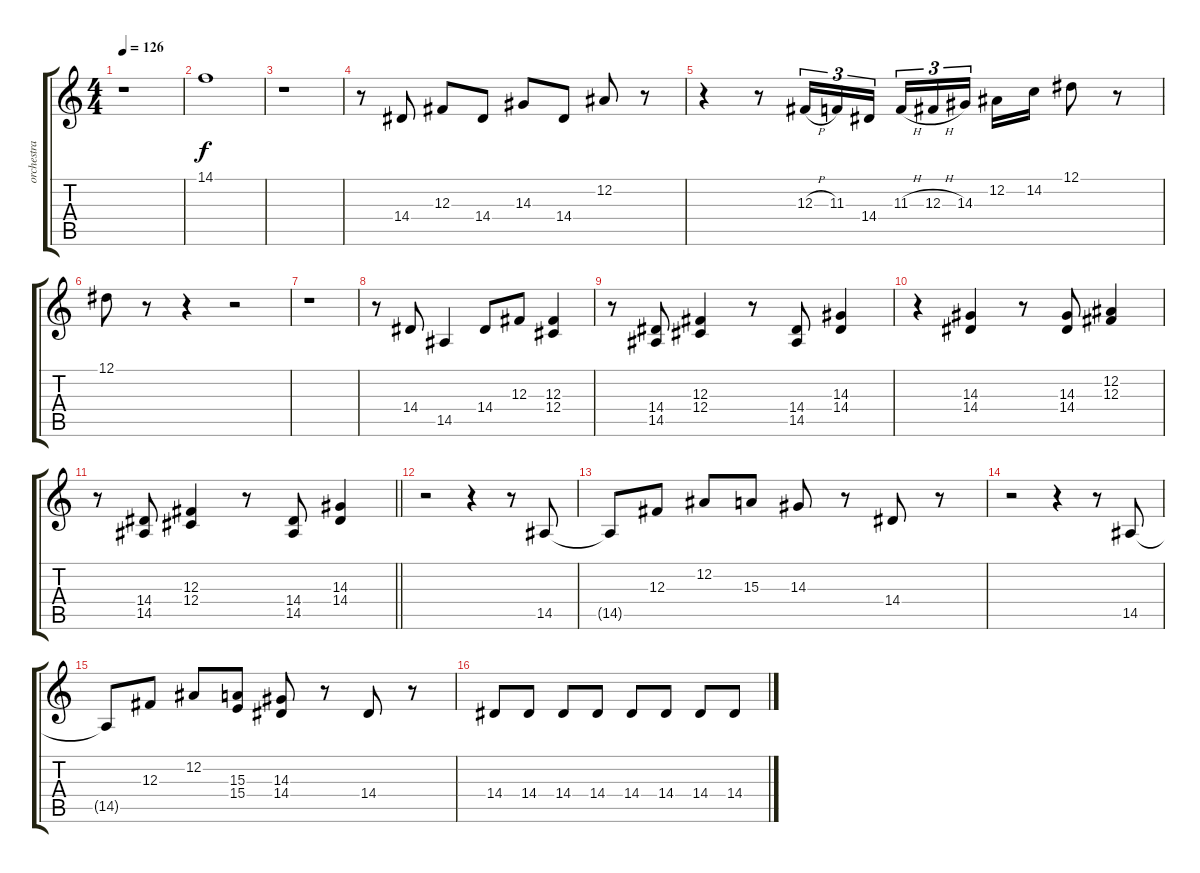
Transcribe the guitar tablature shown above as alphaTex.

\track ("orchestra" "orchestra") {instrument stringensemble1}
\staff {score tabs}
\tuning (Eb4 Bb3 Gb3 Db3 Ab2 Eb2) {hide}
\ts (4 4)
\tempo 126
\clef g2
\ks c
r.1{dy f} |
14.1.1 |
r.1 |
r.8 14.4.8 12.3.8 14.4.8 14.3.8 14.4.8 12.2.8 r.8 |
r.4 r.8 12.3{h}.16{tu (3 2)} 11.3.16{tu (3 2)} 14.4.16{tu (3 2)} 11.3{h}.16{tu (3 2)} 12.3{h}.16{tu (3 2)} 14.3.16{tu (3 2) beam splitsecondary} 12.2.16 14.2.16 12.1.8 r.8 |
12.1.8 r.8 r.4 r.2 |
r.1 |
r.8 14.4.8 14.5.4 14.4.8 12.3.8 (12.3 12.4).4 |
r.8 (14.4 14.5).8 (12.3 12.4).4 r.8 (14.4 14.5).8 (14.3 14.4).4 |
r.4 (14.3 14.4).4 r.8 (14.3 14.4).8 (12.2 12.3).4 |
\barLineRight lightlight
r.8 (14.4 14.5).8 (12.3 12.4).4 r.8 (14.4 14.5).8 (14.3 14.4).4 |
r.2 r.4 r.8 14.5.8 |
14.5{t}.8 12.3.8 12.2.8 15.3.8 14.3.8 r.8 14.4.8 r.8 |
r.2 r.4 r.8 14.5.8 |
14.5{t}.8 12.3.8 12.2.8 (15.3 15.4).8 (14.3 14.4).8 r.8 14.4.8 r.8 |
14.4.8 14.4.8 14.4.8 14.4.8 14.4.8 14.4.8 14.4.8 14.4.8
